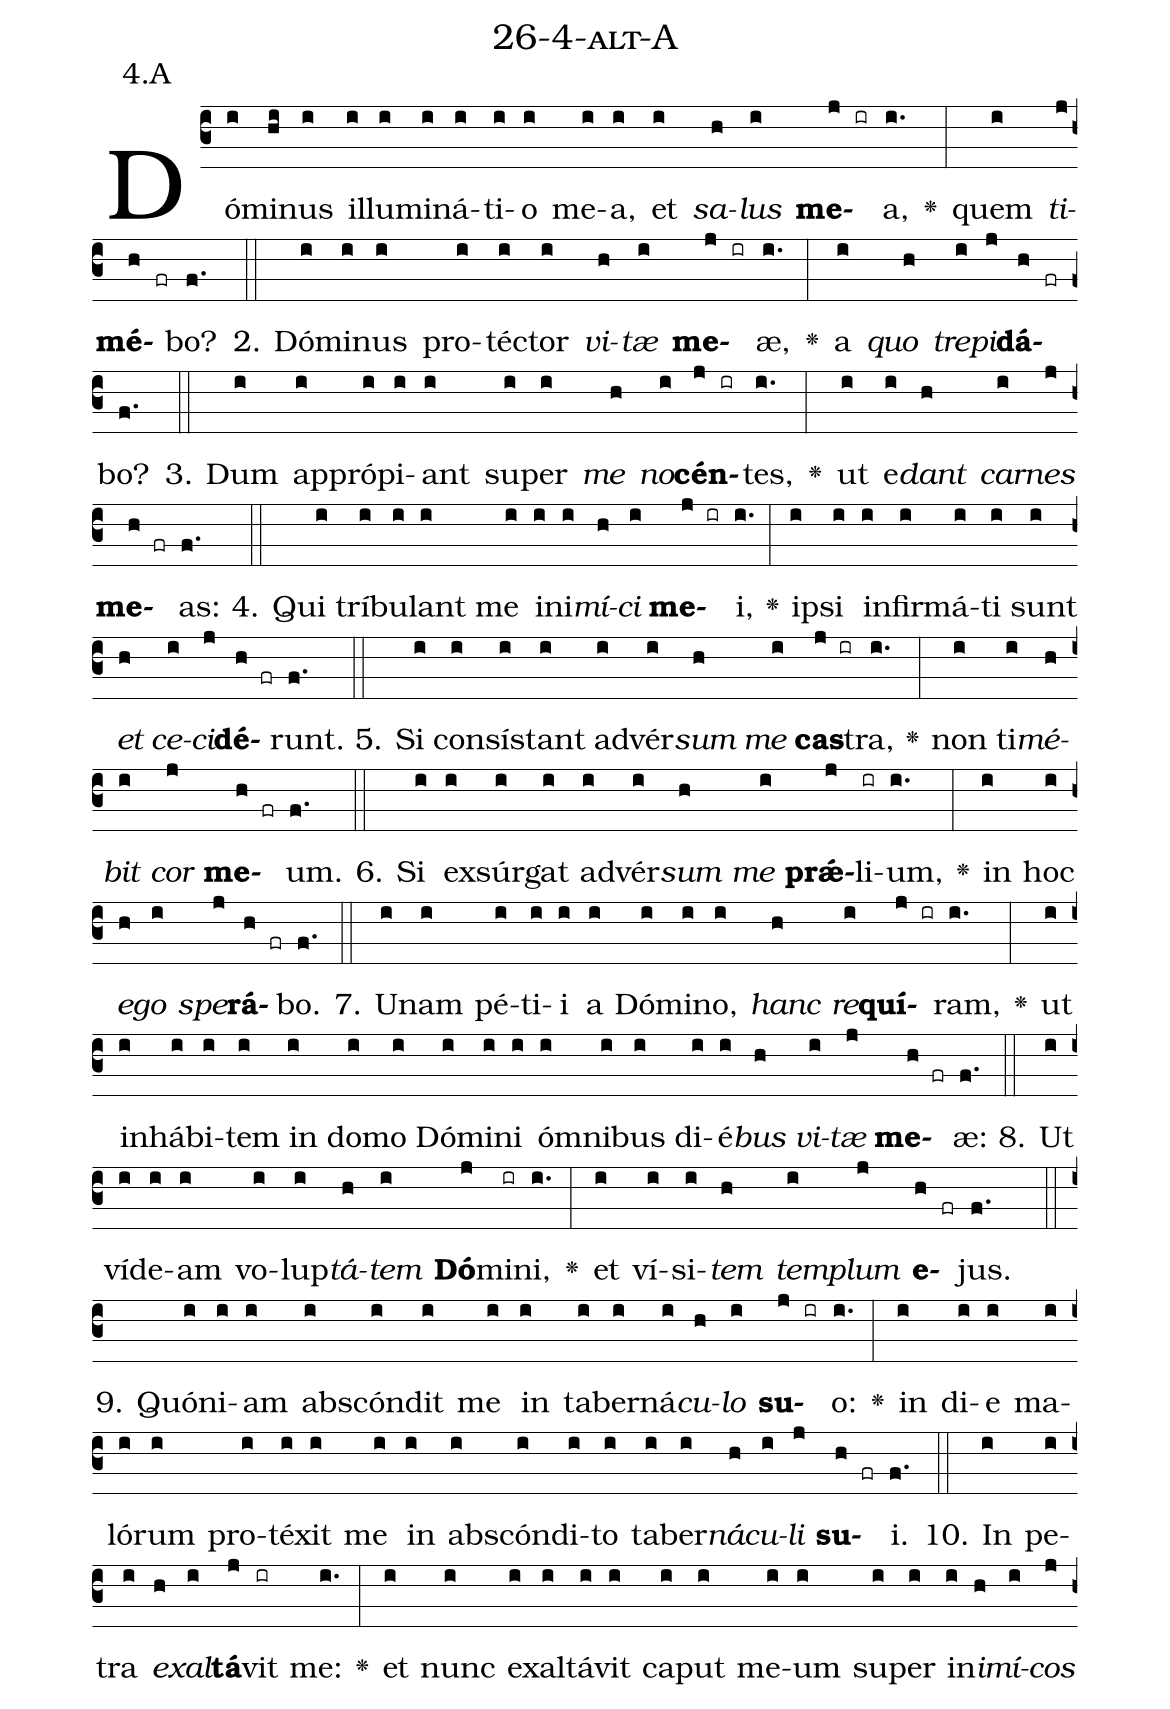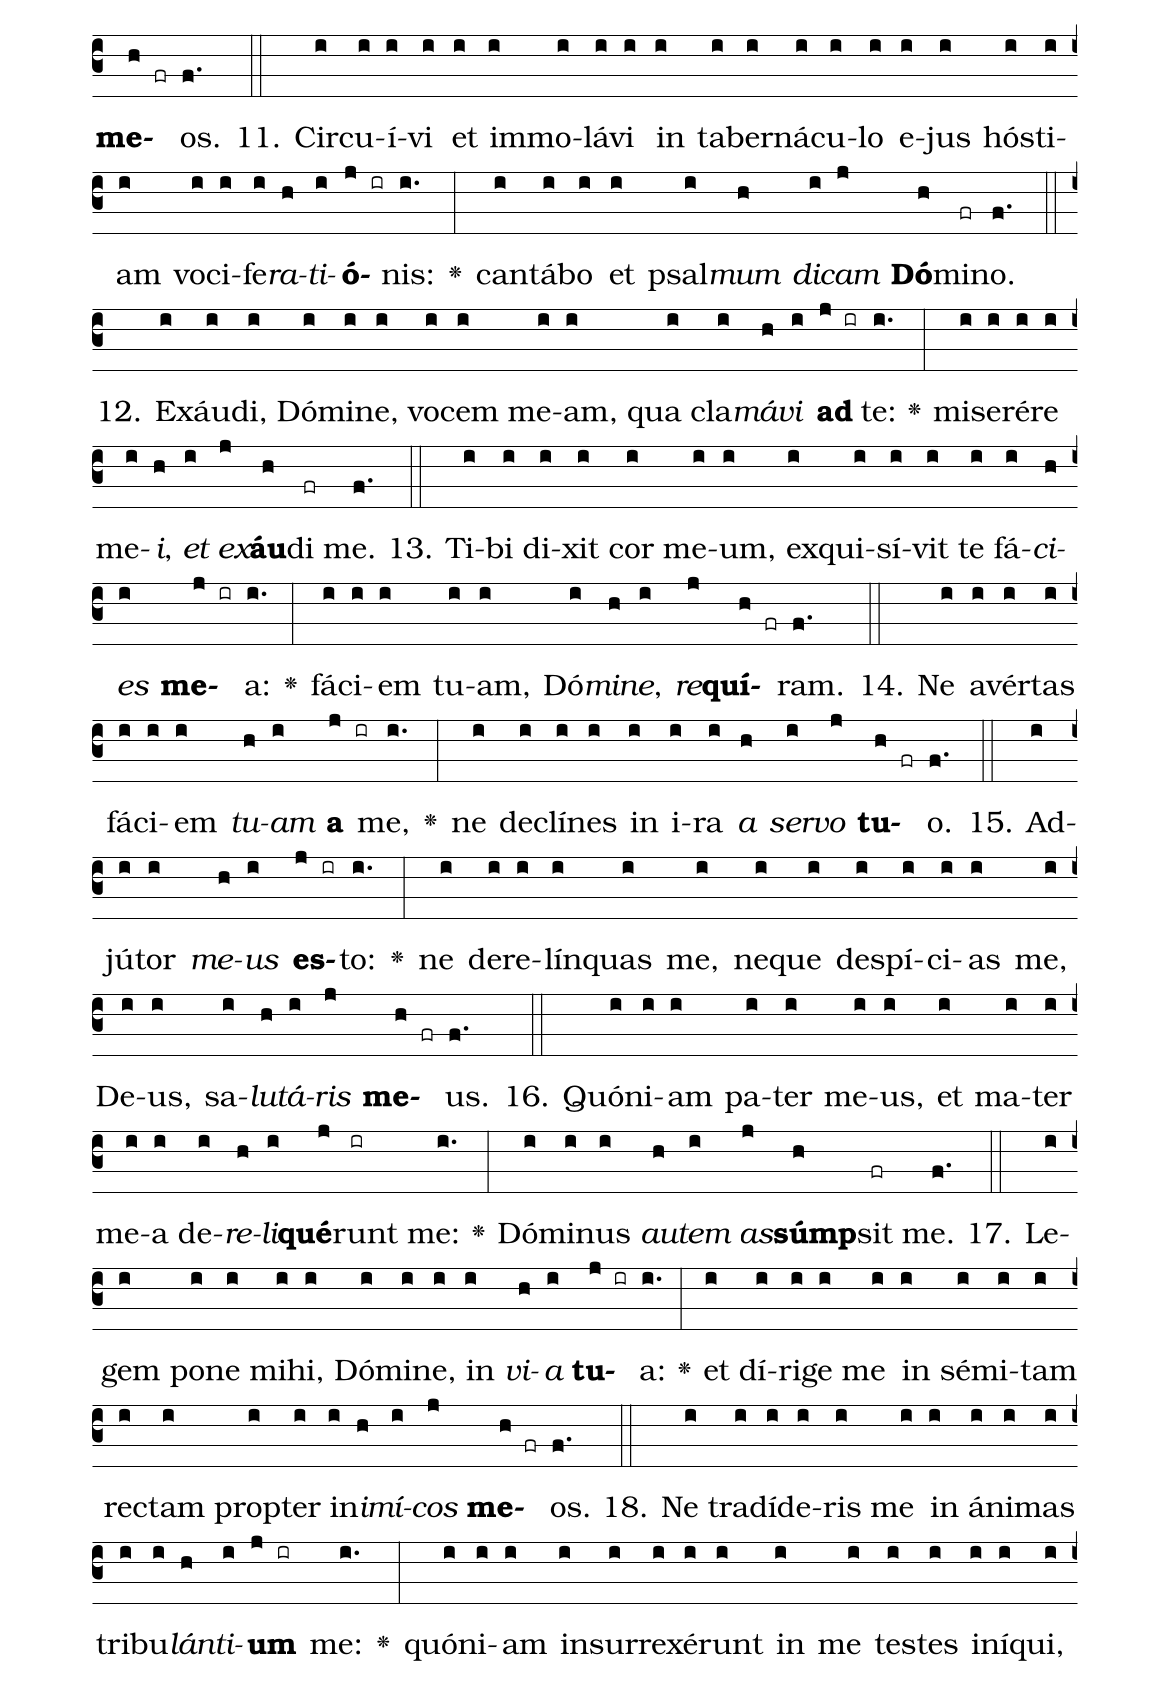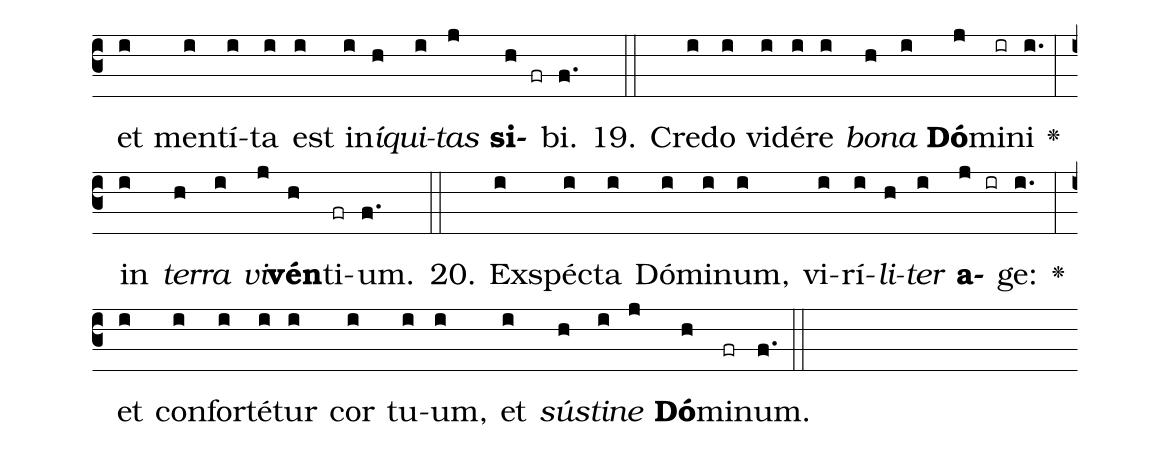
name: 26-4-alt-A;
annotation: 4.A;
%%
(c3)Dó(i)mi(hi)nus(i) il(i)lu(i)mi(i)ná(i)ti(i)o(i) me(i)a,(i) et(i) <i>sa</i>(h)<i>lus</i>(i) <b>me</b>(j ir)a,(i.) <v>\greheightstar</v>(:) quem(i) <i>ti</i>(j)<b>mé</b>(h fr)bo?(f.) (::)
2. Dó(i)mi(i)nus(i) pro(i)téc(i)tor(i) <i>vi</i>(h)<i>tæ</i>(i) <b>me</b>(j ir)æ,(i.) <v>\greheightstar</v>(:) a(i) <i>quo</i>(h) <i>tre</i>(i)<i>pi</i>(j)<b>dá</b>(h fr)bo?(f.) (::)
3. Dum(i) ap(i)pró(i)pi(i)ant(i) su(i)per(i) <i>me</i>(h) <i>no</i>(i)<b>cén</b>(j ir)tes,(i.) <v>\greheightstar</v>(:) ut(i) e(i)<i>dant</i>(h) <i>car</i>(i)<i>nes</i>(j) <b>me</b>(h fr)as:(f.) (::)
4. Qui(i) trí(i)bu(i)lant(i) me(i) in(i)i(i)<i>mí</i>(h)<i>ci</i>(i) <b>me</b>(j ir)i,(i.) <v>\greheightstar</v>(:) ip(i)si(i) in(i)fir(i)má(i)ti(i) sunt(i) <i>et</i>(h) <i>ce</i>(i)<i>ci</i>(j)<b>dé</b>(h fr)runt.(f.) (::)
5. Si(i) con(i)sís(i)tant(i) ad(i)vér(i)<i>sum</i>(h) <i>me</i>(i) <b>cas</b>(j ir)tra,(i.) <v>\greheightstar</v>(:) non(i) ti(i)<i>mé</i>(h)<i>bit</i>(i) <i>cor</i>(j) <b>me</b>(h fr)um.(f.) (::)
6. Si(i) ex(i)súr(i)gat(i) ad(i)vér(i)<i>sum</i>(h) <i>me</i>(i) <b>prǽ</b>(j)li(ir)um,(i.) <v>\greheightstar</v>(:) in(i) hoc(i) <i>e</i>(h)<i>go</i>(i) <i>spe</i>(j)<b>rá</b>(h fr)bo.(f.) (::)
7. U(i)nam(i) pé(i)ti(i)i(i) a(i) Dó(i)mi(i)no,(i) <i>hanc</i>(h) <i>re</i>(i)<b>quí</b>(j ir)ram,(i.) <v>\greheightstar</v>(:) ut(i) in(i)há(i)bi(i)tem(i) in(i) do(i)mo(i) Dó(i)mi(i)ni(i) óm(i)ni(i)bus(i) di(i)é(i)<i>bus</i>(h) <i>vi</i>(i)<i>tæ</i>(j) <b>me</b>(h fr)æ:(f.) (::)
8. Ut(i) ví(i)de(i)am(i) vo(i)lup(i)<i>tá</i>(h)<i>tem</i>(i) <b>Dó</b>(j)mi(ir)ni,(i.) <v>\greheightstar</v>(:) et(i) ví(i)si(i)<i>tem</i>(h) <i>tem</i>(i)<i>plum</i>(j) <b>e</b>(h fr)jus.(f.) (::)
9. Quón(i)i(i)am(i) abs(i)cón(i)dit(i) me(i) in(i) ta(i)ber(i)ná(i)<i>cu</i>(h)<i>lo</i>(i) <b>su</b>(j ir)o:(i.) <v>\greheightstar</v>(:) in(i) di(i)e(i) ma(i)ló(i)rum(i) pro(i)té(i)xit(i) me(i) in(i) abs(i)cón(i)di(i)to(i) ta(i)ber(i)<i>ná</i>(h)<i>cu</i>(i)<i>li</i>(j) <b>su</b>(h fr)i.(f.) (::)
10. In(i) pe(i)tra(i) <i>ex</i>(h)<i>al</i>(i)<b>tá</b>(j)vit(ir) me:(i.) <v>\greheightstar</v>(:) et(i) nunc(i) ex(i)al(i)tá(i)vit(i) ca(i)put(i) me(i)um(i) su(i)per(i) in(i)<i>i</i>(h)<i>mí</i>(i)<i>cos</i>(j) <b>me</b>(h fr)os.(f.) (::)
11. Cir(i)cu(i)í(i)vi(i) et(i) im(i)mo(i)lá(i)vi(i) in(i) ta(i)ber(i)ná(i)cu(i)lo(i) e(i)jus(i) hós(i)ti(i)am(i) vo(i)ci(i)fe(i)<i>ra</i>(h)<i>ti</i>(i)<b>ó</b>(j ir)nis:(i.) <v>\greheightstar</v>(:) can(i)tá(i)bo(i) et(i) psal(i)<i>mum</i>(h) <i>di</i>(i)<i>cam</i>(j) <b>Dó</b>(h)mi(fr)no.(f.) (::)
12. Ex(i)áu(i)di,(i) Dó(i)mi(i)ne,(i) vo(i)cem(i) me(i)am,(i) qua(i) cla(i)<i>má</i>(h)<i>vi</i>(i) <b>ad</b>(j ir) te:(i.) <v>\greheightstar</v>(:) mi(i)se(i)ré(i)re(i) me(i)<i>i</i>,(h) <i>et</i>(i) <i>ex</i>(j)<b>áu</b>(h)di(fr) me.(f.) (::)
13. Ti(i)bi(i) di(i)xit(i) cor(i) me(i)um,(i) ex(i)qui(i)sí(i)vit(i) te(i) fá(i)<i>ci</i>(h)<i>es</i>(i) <b>me</b>(j ir)a:(i.) <v>\greheightstar</v>(:) fá(i)ci(i)em(i) tu(i)am,(i) Dó(i)<i>mi</i>(h)<i>ne</i>,(i) <i>re</i>(j)<b>quí</b>(h fr)ram.(f.) (::)
14. Ne(i) a(i)vér(i)tas(i) fá(i)ci(i)em(i) <i>tu</i>(h)<i>am</i>(i) <b>a</b>(j ir) me,(i.) <v>\greheightstar</v>(:) ne(i) de(i)clí(i)nes(i) in(i) i(i)ra(i) <i>a</i>(h) <i>ser</i>(i)<i>vo</i>(j) <b>tu</b>(h fr)o.(f.) (::)
15. Ad(i)jú(i)tor(i) <i>me</i>(h)<i>us</i>(i) <b>es</b>(j ir)to:(i.) <v>\greheightstar</v>(:) ne(i) de(i)re(i)lín(i)quas(i) me,(i) ne(i)que(i) de(i)spí(i)ci(i)as(i) me,(i) De(i)us,(i) sa(i)<i>lu</i>(h)<i>tá</i>(i)<i>ris</i>(j) <b>me</b>(h fr)us.(f.) (::)
16. Quón(i)i(i)am(i) pa(i)ter(i) me(i)us,(i) et(i) ma(i)ter(i) me(i)a(i) de(i)<i>re</i>(h)<i>li</i>(i)<b>qué</b>(j)runt(ir) me:(i.) <v>\greheightstar</v>(:) Dó(i)mi(i)nus(i) <i>au</i>(h)<i>tem</i>(i) <i>as</i>(j)<b>súmp</b>(h)sit(fr) me.(f.) (::)
17. Le(i)gem(i) po(i)ne(i) mi(i)hi,(i) Dó(i)mi(i)ne,(i) in(i) <i>vi</i>(h)<i>a</i>(i) <b>tu</b>(j ir)a:(i.) <v>\greheightstar</v>(:) et(i) dí(i)ri(i)ge(i) me(i) in(i) sé(i)mi(i)tam(i) rec(i)tam(i) prop(i)ter(i) in(i)<i>i</i>(h)<i>mí</i>(i)<i>cos</i>(j) <b>me</b>(h fr)os.(f.) (::)
18. Ne(i) tra(i)dí(i)de(i)ris(i) me(i) in(i) á(i)ni(i)mas(i) tri(i)bu(i)<i>lán</i>(h)<i>ti</i>(i)<b>um</b>(j ir) me:(i.) <v>\greheightstar</v>(:) quón(i)i(i)am(i) in(i)sur(i)re(i)xé(i)runt(i) in(i) me(i) tes(i)tes(i) in(i)í(i)qui,(i) et(i) men(i)tí(i)ta(i) est(i) in(i)<i>í</i>(h)<i>qui</i>(i)<i>tas</i>(j) <b>si</b>(h fr)bi.(f.) (::)
19. Cre(i)do(i) vi(i)dé(i)re(i) <i>bo</i>(h)<i>na</i>(i) <b>Dó</b>(j)mi(ir)ni(i.) <v>\greheightstar</v>(:) in(i) <i>ter</i>(h)<i>ra</i>(i) <i>vi</i>(j)<b>vén</b>(h)ti(fr)um.(f.) (::)
20. Ex(i)spéc(i)ta(i) Dó(i)mi(i)num,(i) vi(i)rí(i)<i>li</i>(h)<i>ter</i>(i) <b>a</b>(j ir)ge:(i.) <v>\greheightstar</v>(:) et(i) con(i)for(i)té(i)tur(i) cor(i) tu(i)um,(i) et(i) <i>sús</i>(h)<i>ti</i>(i)<i>ne</i>(j) <b>Dó</b>(h)mi(fr)num.(f.) (::)
